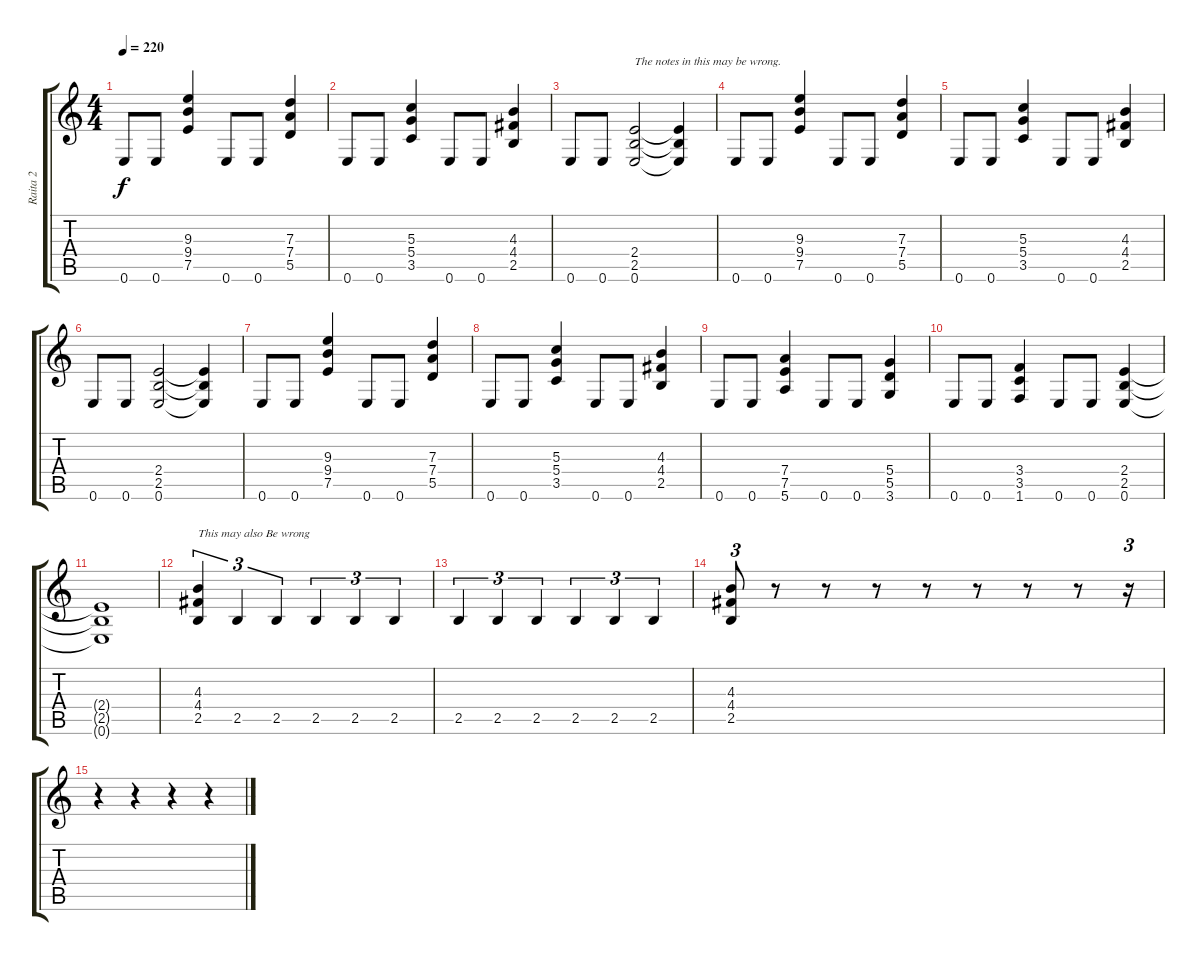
\track ("Raita 2" "Raita 2") {instrument overdrivenguitar}
\staff {score tabs}
\tuning (E4 B3 G3 D3 A2 E2) {hide}
\ts (4 4)
\tempo 220
\clef g2
\ks c
0.6.8{dy f instrument overdrivenguitar} 0.6.8 (9.3 9.4 7.5).4 0.6.8 0.6.8 (7.3 7.4 5.5).4 |
0.6.8 0.6.8 (5.3 5.4 3.5).4 0.6.8 0.6.8 (4.3 4.4 2.5).4 |
0.6.8 0.6.8 (2.4 2.5 0.6).2{txt "The notes in this may be wrong."} (2.4{t} 2.5{t} 0.6{t}).4 |
0.6.8 0.6.8 (9.3 9.4 7.5).4 0.6.8 0.6.8 (7.3 7.4 5.5).4 |
0.6.8 0.6.8 (5.3 5.4 3.5).4 0.6.8 0.6.8 (4.3 4.4 2.5).4 |
0.6.8 0.6.8 (2.4 2.5 0.6).2 (2.4{t} 2.5{t} 0.6{t}).4 |
0.6.8 0.6.8 (9.3 9.4 7.5).4 0.6.8 0.6.8 (7.3 7.4 5.5).4 |
0.6.8 0.6.8 (5.3 5.4 3.5).4 0.6.8 0.6.8 (4.3 4.4 2.5).4 |
0.6.8 0.6.8 (7.4 7.5 5.6).4 0.6.8 0.6.8 (5.4 5.5 3.6).4 |
0.6.8 0.6.8 (3.4 3.5 1.6).4 0.6.8 0.6.8 (2.4 2.5 0.6).4 |
(2.4{t} 2.5{t} 0.6{t}).1 |
(4.3 4.4 2.5).4{tu (3 2) txt "This may also Be wrong "} 2.5.4{tu (3 2)} 2.5.4{tu (3 2)} 2.5.4{tu (3 2)} 2.5.4{tu (3 2)} 2.5.4{tu (3 2)} |
2.5.4{tu (3 2)} 2.5.4{tu (3 2)} 2.5.4{tu (3 2)} 2.5.4{tu (3 2)} 2.5.4{tu (3 2)} 2.5.4{tu (3 2)} |
(4.3 4.4 2.5).8{tu (3 2)} r.8 r.8 r.8 r.8 r.8 r.8 r.8 r.16{tu (3 2)} |
r.4 r.4 r.4 r.4
